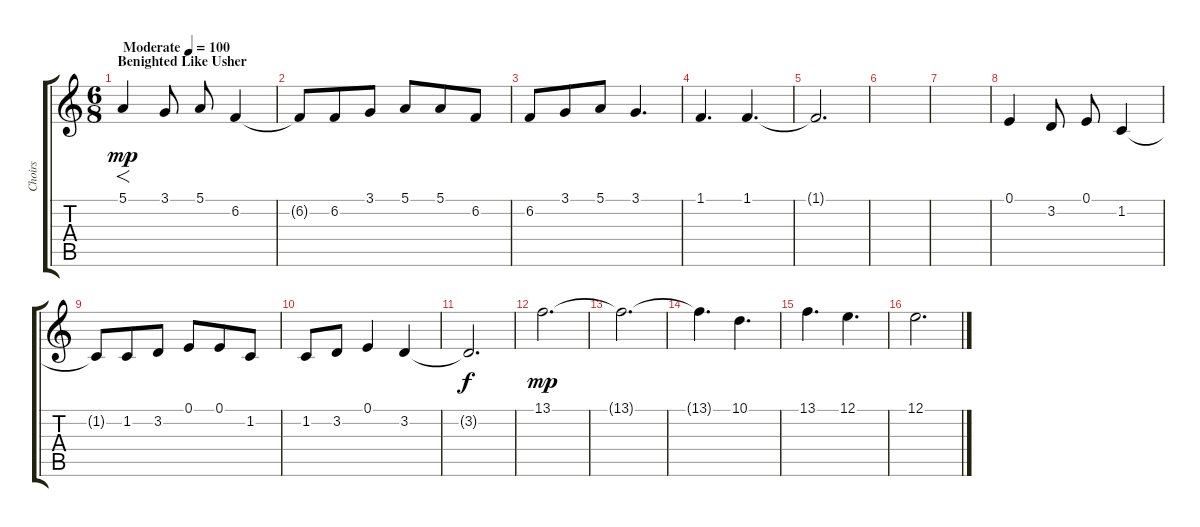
\track ("Choirs" "Choirs") {instrument choiraahs}
\staff {score tabs}
\tuning (E4 B3 G3 D3 A2 D2) {hide}
\ts (6 8)
\section ("" "Benighted Like Usher")
\tempo (100 "Moderate")
\clef g2
\ks c
5.1.4{f dy mp instrument choiraahs} 3.1.8 5.1.8 6.2.4 |
6.2{t}.8 6.2.8 3.1.8 5.1.8 5.1.8 6.2.8 |
6.2.8 3.1.8 5.1.8 3.1.4{d} |
1.1.4{d} 1.1.4{d} |
1.1{t}.2{d volume 0} |
|
|
0.1.4{volume 13} 3.2.8 0.1.8 1.2.4 |
1.2{t}.8 1.2.8 3.2.8 0.1.8 0.1.8 1.2.8 |
1.2.8 3.2.8 0.1.4 3.2.4 |
3.2{t}.2{d dy f volume 0} |
13.1.2{d dy mp volume 7} |
13.1{t}.2{d} |
13.1{t}.4{d} 10.1.4{d} |
13.1.4{d} 12.1.4{d} |
12.1.2{d}
